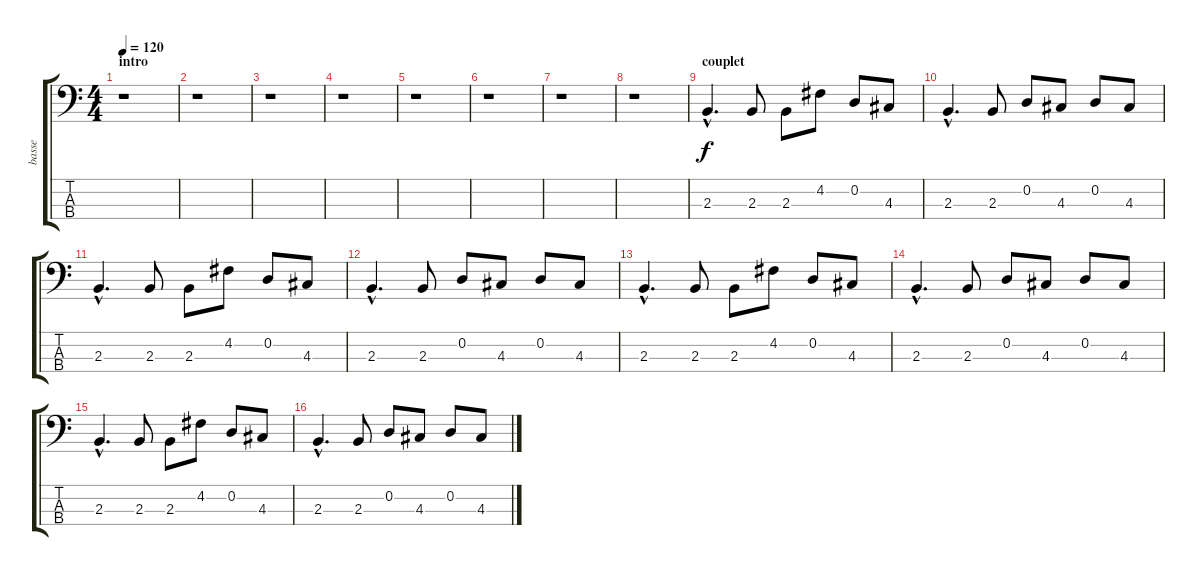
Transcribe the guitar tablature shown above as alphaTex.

\track ("basse" "basse") {instrument electricbassfinger}
\staff {score tabs}
\tuning (G2 D2 A1 E1) {hide}
\ts (4 4)
\section ("" "intro")
\tempo 120
\clef f4
\ks c
r.1{dy f instrument electricbassfinger} |
r.1 |
r.1 |
r.1 |
r.1 |
r.1 |
r.1 |
r.1 |
\section ("" "couplet")
2.3{hac}.4{d} 2.3.8 2.3.8 4.2.8 0.2.8 4.3.8 |
2.3{hac}.4{d} 2.3.8 0.2.8 4.3.8 0.2.8 4.3.8 |
2.3{hac}.4{d} 2.3.8 2.3.8 4.2.8 0.2.8 4.3.8 |
2.3{hac}.4{d} 2.3.8 0.2.8 4.3.8 0.2.8 4.3.8 |
2.3{hac}.4{d} 2.3.8 2.3.8 4.2.8 0.2.8 4.3.8 |
2.3{hac}.4{d} 2.3.8 0.2.8 4.3.8 0.2.8 4.3.8 |
2.3{hac}.4{d} 2.3.8 2.3.8 4.2.8 0.2.8 4.3.8 |
2.3{hac}.4{d} 2.3.8 0.2.8 4.3.8 0.2.8 4.3.8
